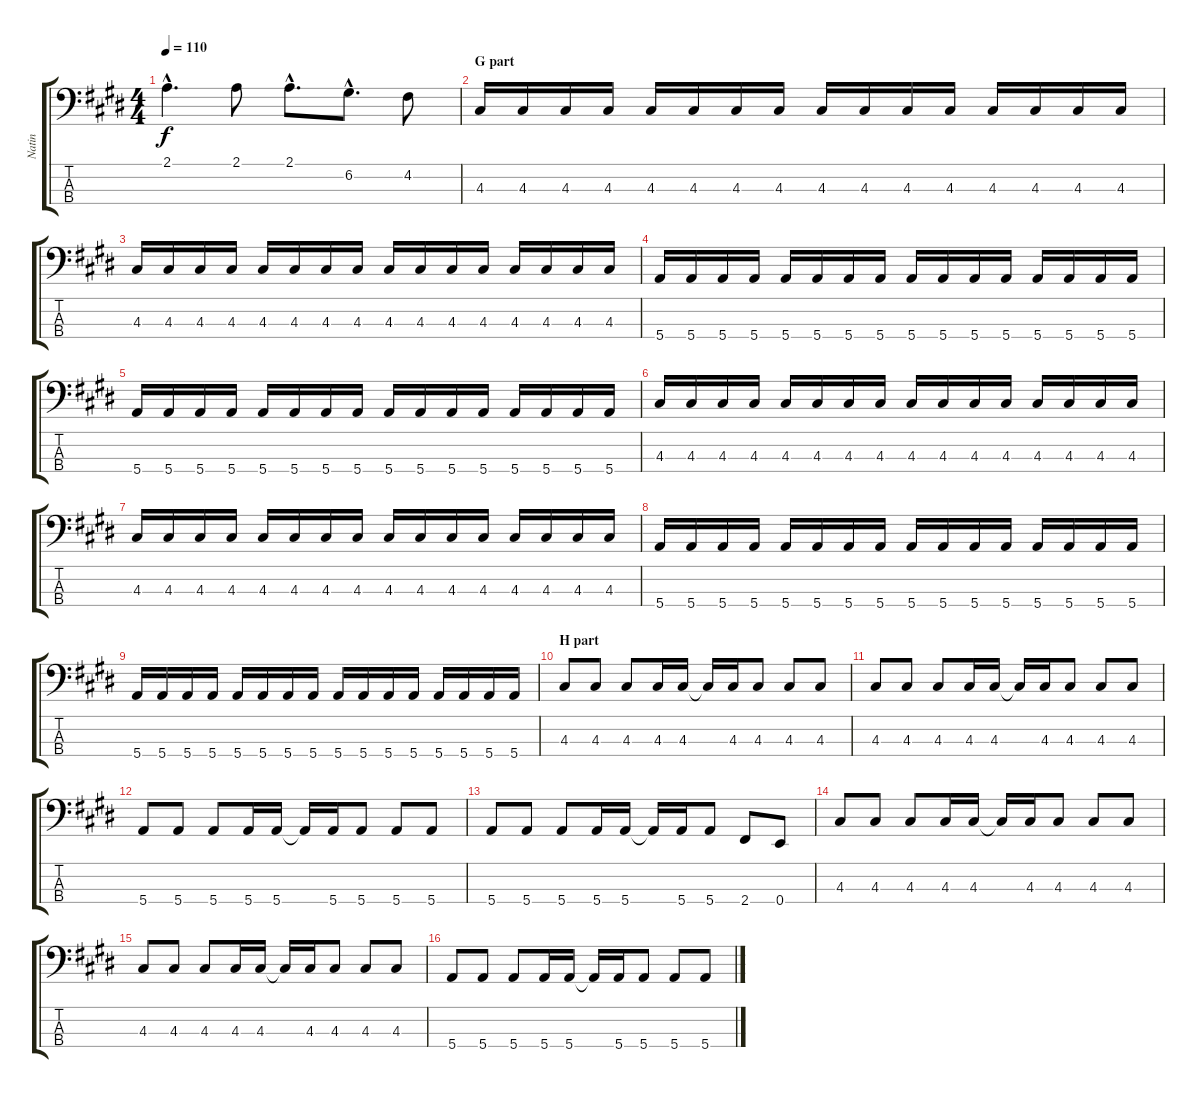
\track ("Natin" "Natin") {instrument electricbassfinger}
\staff {score tabs}
\tuning (G2 D2 A1 E1) {hide}
\ts (4 4)
\tempo 110
\clef f4
\ks c#minor
2.1{hac t}.4{d dy f} 2.1.8 2.1{hac}.8{d} 6.2{hac}.8{d} 4.2.8 |
\section ("" "G part")
4.3.16 4.3.16 4.3.16 4.3.16 4.3.16 4.3.16 4.3.16 4.3.16 4.3.16 4.3.16 4.3.16 4.3.16 4.3.16 4.3.16 4.3.16 4.3.16 |
4.3.16 4.3.16 4.3.16 4.3.16 4.3.16 4.3.16 4.3.16 4.3.16 4.3.16 4.3.16 4.3.16 4.3.16 4.3.16 4.3.16 4.3.16 4.3.16 |
5.4.16 5.4.16 5.4.16 5.4.16 5.4.16 5.4.16 5.4.16 5.4.16 5.4.16 5.4.16 5.4.16 5.4.16 5.4.16 5.4.16 5.4.16 5.4.16 |
5.4.16 5.4.16 5.4.16 5.4.16 5.4.16 5.4.16 5.4.16 5.4.16 5.4.16 5.4.16 5.4.16 5.4.16 5.4.16 5.4.16 5.4.16 5.4.16 |
4.3.16 4.3.16 4.3.16 4.3.16 4.3.16 4.3.16 4.3.16 4.3.16 4.3.16 4.3.16 4.3.16 4.3.16 4.3.16 4.3.16 4.3.16 4.3.16 |
4.3.16 4.3.16 4.3.16 4.3.16 4.3.16 4.3.16 4.3.16 4.3.16 4.3.16 4.3.16 4.3.16 4.3.16 4.3.16 4.3.16 4.3.16 4.3.16 |
5.4.16 5.4.16 5.4.16 5.4.16 5.4.16 5.4.16 5.4.16 5.4.16 5.4.16 5.4.16 5.4.16 5.4.16 5.4.16 5.4.16 5.4.16 5.4.16 |
5.4.16 5.4.16 5.4.16 5.4.16 5.4.16 5.4.16 5.4.16 5.4.16 5.4.16 5.4.16 5.4.16 5.4.16 5.4.16 5.4.16 5.4.16 5.4.16 |
\section ("" "H part")
4.3.8 4.3.8 4.3.8 4.3.16 4.3.16 4.3{t}.16 4.3.16 4.3.8 4.3.8 4.3.8 |
4.3.8 4.3.8 4.3.8 4.3.16 4.3.16 4.3{t}.16 4.3.16 4.3.8 4.3.8 4.3.8 |
5.4.8 5.4.8 5.4.8 5.4.16 5.4.16 5.4{t}.16 5.4.16 5.4.8 5.4.8 5.4.8 |
5.4.8 5.4.8 5.4.8 5.4.16 5.4.16 5.4{t}.16 5.4.16 5.4.8 2.4.8 0.4.8 |
4.3.8 4.3.8 4.3.8 4.3.16 4.3.16 4.3{t}.16 4.3.16 4.3.8 4.3.8 4.3.8 |
4.3.8 4.3.8 4.3.8 4.3.16 4.3.16 4.3{t}.16 4.3.16 4.3.8 4.3.8 4.3.8 |
5.4.8 5.4.8 5.4.8 5.4.16 5.4.16 5.4{t}.16 5.4.16 5.4.8 5.4.8 5.4.8
